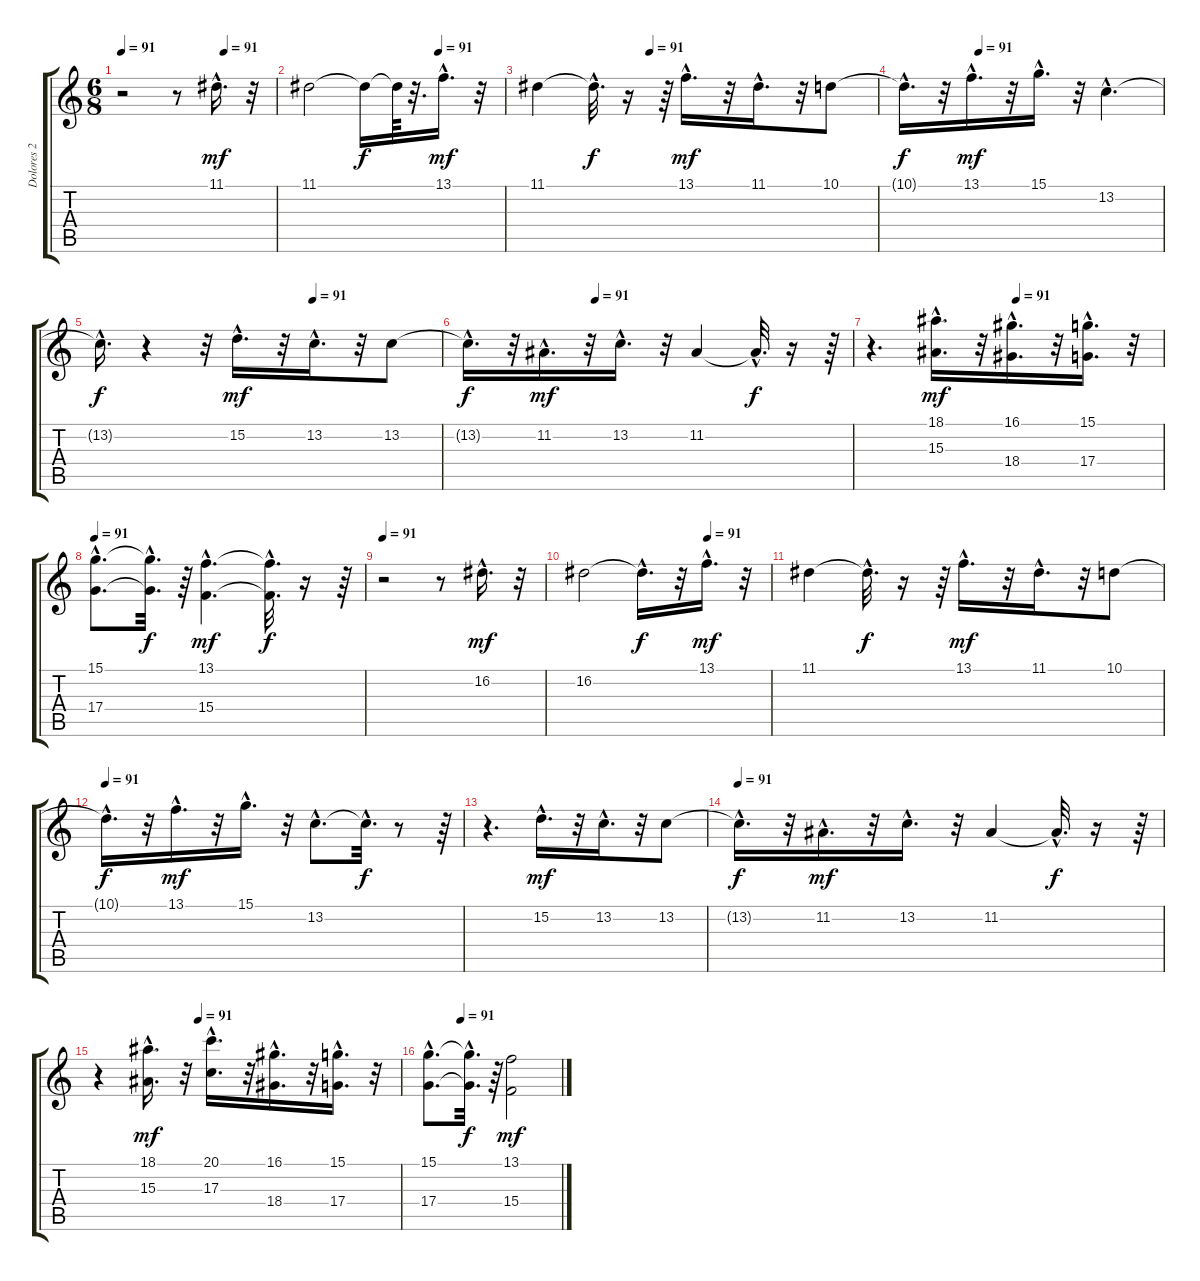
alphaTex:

\track ("Dolores 2" "Dolores 2") {instrument pad3polysynth}
\staff {score tabs}
\tuning (E4 B3 G3 D3 A2 E2) {hide}
\ts (6 8)
\tempo 91
\tempo (91 0.6666666666666666)
\clef g2
\ks c
r.2{dy f} r.8 11.1{hac}.16{d dy mf} r.32 |
\tempo (91 0.6666666666666666)
11.1.2 11.1{t}.16{dy f} 11.1{t}.64 r.32{d} 13.1{hac}.16{d dy mf} r.32 |
\tempo (91 0.3333333333333333)
11.1.4 11.1{hac t}.32{d dy f} r.16 r.64 13.1{hac}.16{d dy mf} r.32 11.1{hac}.16{d} r.32 10.1.8 |
\tempo (91 0.2916666666666667)
10.1{hac t}.16{d dy f} r.32 13.1{hac}.16{d dy mf} r.32 15.1{hac}.16{d} r.32 13.2{hac}.4{d} |
\tempo (91 0.625)
13.2{hac t}.16{d dy f} r.4 r.32 15.2{hac}.16{d dy mf} r.32 13.2{hac}.16{d} r.32 13.2.8 |
\tempo (91 0.3333333333333333)
13.2{hac t}.16{d dy f} r.32 11.2{hac}.16{d dy mf} r.32 13.2{hac}.16{d} r.32 11.2.4 11.2{hac t}.32{d dy f} r.16 r.64 |
\tempo (91 0.5)
r.4{d} (18.1{hac} 15.3{hac}).16{d dy mf} r.32 (16.1{hac} 18.4{hac}).16{d} r.32 (15.1{hac} 17.4{hac}).16{d} r.32 |
\tempo 91
(15.1{hac} 17.4{hac}).8{d} (15.1{hac t} 17.4{hac t}).32{d dy f} r.64 (13.1{hac} 15.4{hac}).4{d dy mf} (13.1{hac t} 15.4{hac t}).32{d dy f} r.16 r.64 |
\tempo 91
r.2 r.8 16.2{hac}.16{d dy mf} r.32 |
\tempo (91 0.6666666666666666)
16.2.2 16.2{hac t}.16{d dy f} r.32 13.1{hac}.16{d dy mf} r.32 |
11.1.4 11.1{hac t}.32{d dy f} r.16 r.64 13.1{hac}.16{d dy mf} r.32 11.1{hac}.16{d} r.32 10.1.8 |
\tempo 91
10.1{hac t}.16{d dy f} r.32 13.1{hac}.16{d dy mf} r.32 15.1{hac}.16{d} r.32 13.2{hac}.8{d} 13.2{hac t}.32{d dy f} r.8 r.64 |
r.4{d} 15.2{hac}.16{d dy mf} r.32 13.2{hac}.16{d} r.32 13.2.8 |
\tempo 91
13.2{hac t}.16{d dy f} r.32 11.2{hac}.16{d dy mf} r.32 13.2{hac}.16{d} r.32 11.2.4 11.2{hac t}.32{d dy f} r.16 r.64 |
\tempo (91 0.3333333333333333)
r.4 (18.1{hac} 15.3{hac}).16{d dy mf} r.32 (20.1{hac} 17.3{hac}).16{d} r.32 (16.1{hac} 18.4{hac}).16{d} r.32 (15.1{hac} 17.4{hac}).16{d} r.32 |
\tempo (91 0.25)
(15.1{hac} 17.4{hac}).8{d} (15.1{hac t} 17.4{hac t}).32{d dy f} r.64 (13.1 15.4).2{dy mf}
